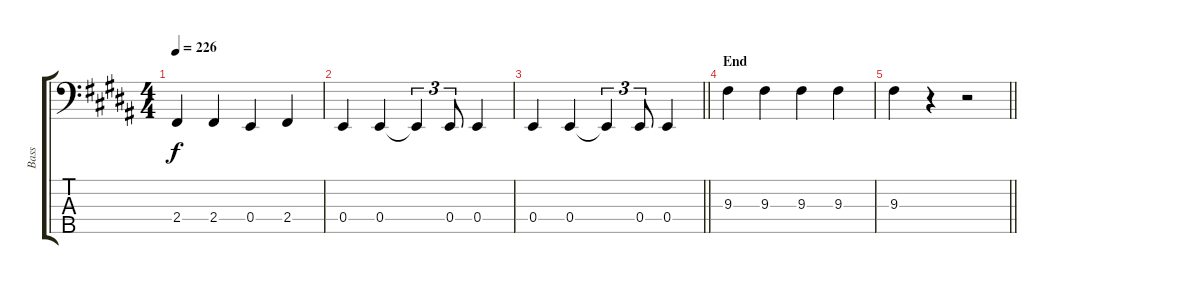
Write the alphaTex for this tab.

\track ("Bass" "Bass") {instrument electricbasspick}
\staff {score tabs}
\tuning (G2 D2 A1 E1 B0) {hide}
\ts (4 4)
\tempo 226
\clef f4
\ks b
2.4.4{dy f} 2.4.4 0.4.4 2.4.4 |
0.4.4 0.4.4 0.4{t}.4{tu (3 2)} 0.4.8{tu (3 2)} 0.4.4 |
\barLineRight lightlight
0.4.4 0.4.4 0.4{t}.4{tu (3 2)} 0.4.8{tu (3 2)} 0.4.4 |
\section ("" "End")
9.3.4 9.3.4 9.3.4 9.3.4 |
\barLineRight lightlight
9.3.4 r.4 r.2
